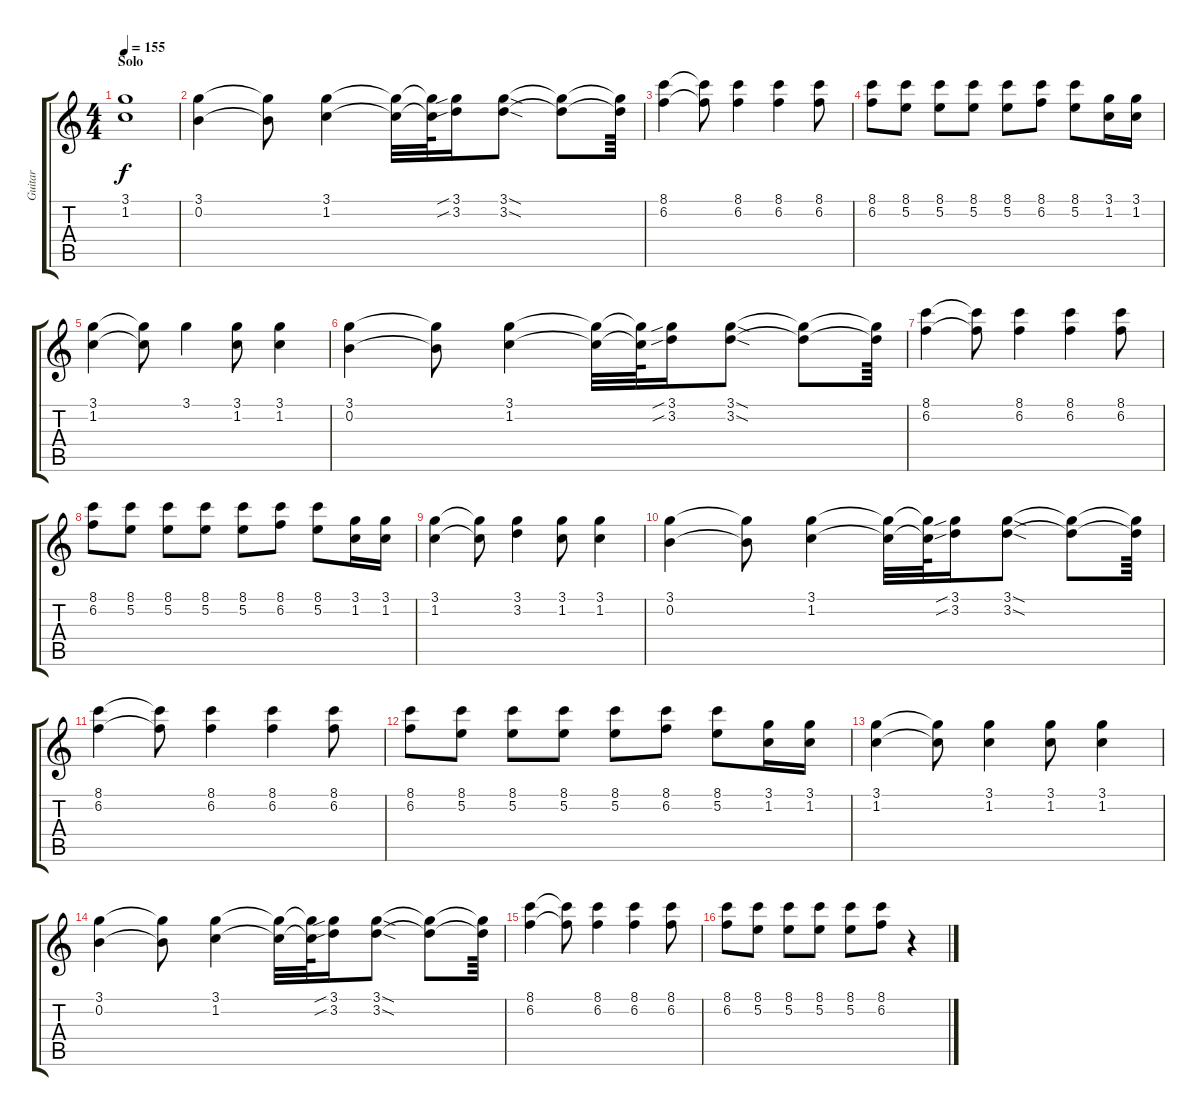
\track ("Guitar" "Guitar") {instrument overdrivenguitar}
\staff {score tabs}
\tuning (E4 B3 G3 D3 A2 D2) {hide}
\ts (4 4)
\section ("" "Solo")
\tempo 155
\clef g2
\ks c
(3.1 1.2).1{dy f volume 12} |
(3.1 0.2).4 (3.1{t} 0.2{t}).8 (3.1 1.2).4 (3.1{t} 1.2{t}).32 (3.1{t} 1.2{t}).64 (3.1{sib} 3.2{sib}).16 (3.1{sod} 3.2{sod}).8 (3.1{t} 3.2{t}).8 (3.1{t} 3.2{t}).64 |
(8.1 6.2).4 (8.1{t} 6.2{t}).8 (8.1 6.2).4 (8.1 6.2).4 (8.1 6.2).8 |
(8.1 6.2).8 (8.1 5.2).8 (8.1 5.2).8 (8.1 5.2).8 (8.1 5.2).8 (8.1 6.2).8 (8.1 5.2).8 (3.1 1.2).16 (3.1 1.2).16 |
(3.1 1.2).4 (3.1{t} 1.2{t}).8 3.1.4 (3.1 1.2).8 (3.1 1.2).4 |
(3.1 0.2).4 (3.1{t} 0.2{t}).8 (3.1 1.2).4 (3.1{t} 1.2{t}).32 (3.1{t} 1.2{t}).64 (3.1{sib} 3.2{sib}).16 (3.1{sod} 3.2{sod}).8 (3.1{t} 3.2{t}).8 (3.1{t} 3.2{t}).64 |
(8.1 6.2).4 (8.1{t} 6.2{t}).8 (8.1 6.2).4 (8.1 6.2).4 (8.1 6.2).8 |
(8.1 6.2).8 (8.1 5.2).8 (8.1 5.2).8 (8.1 5.2).8 (8.1 5.2).8 (8.1 6.2).8 (8.1 5.2).8 (3.1 1.2).16 (3.1 1.2).16 |
(3.1 1.2).4 (3.1{t} 1.2{t}).8 (3.1 3.2).4 (3.1 1.2).8 (3.1 1.2).4 |
(3.1 0.2).4 (3.1{t} 0.2{t}).8 (3.1 1.2).4 (3.1{t} 1.2{t}).32 (3.1{t} 1.2{t}).64 (3.1{sib} 3.2{sib}).16 (3.1{sod} 3.2{sod}).8 (3.1{t} 3.2{t}).8 (3.1{t} 3.2{t}).64 |
(8.1 6.2).4 (8.1{t} 6.2{t}).8 (8.1 6.2).4 (8.1 6.2).4 (8.1 6.2).8 |
(8.1 6.2).8 (8.1 5.2).8 (8.1 5.2).8 (8.1 5.2).8 (8.1 5.2).8 (8.1 6.2).8 (8.1 5.2).8 (3.1 1.2).16 (3.1 1.2).16 |
(3.1 1.2).4 (3.1{t} 1.2{t}).8 (3.1 1.2).4 (3.1 1.2).8 (3.1 1.2).4 |
(3.1 0.2).4 (3.1{t} 0.2{t}).8 (3.1 1.2).4 (3.1{t} 1.2{t}).32 (3.1{t} 1.2{t}).64 (3.1{sib} 3.2{sib}).16 (3.1{sod} 3.2{sod}).8 (3.1{t} 3.2{t}).8 (3.1{t} 3.2{t}).64 |
(8.1 6.2).4 (8.1{t} 6.2{t}).8 (8.1 6.2).4 (8.1 6.2).4 (8.1 6.2).8 |
(8.1 6.2).8 (8.1 5.2).8 (8.1 5.2).8 (8.1 5.2).8 (8.1 5.2).8 (8.1 6.2).8 r.4
